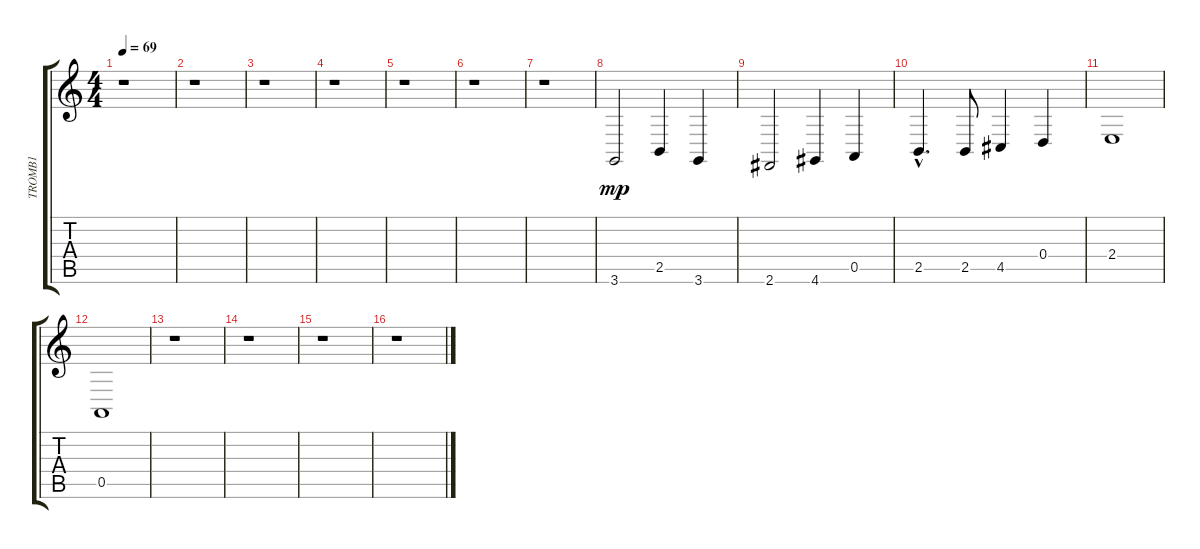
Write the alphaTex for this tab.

\track ("TROMB1" "TROMB1") {instrument trombone}
\staff {score tabs}
\tuning (E4 B3 G3 D3 A2 E2) {hide}
\ts (4 4)
\tempo 69
\clef g2
\ks c
r.1{dy f} |
r.1 |
r.1 |
r.1 |
r.1 |
r.1 |
r.1 |
3.6.2{dy mp volume 12} 2.5.4 3.6.4 |
2.6.2 4.6.4 0.5.4 |
2.5{hac}.4{d} 2.5.8 4.5.4 0.4.4 |
2.4.1 |
0.5.1 |
r.1 |
r.1 |
r.1 |
r.1
